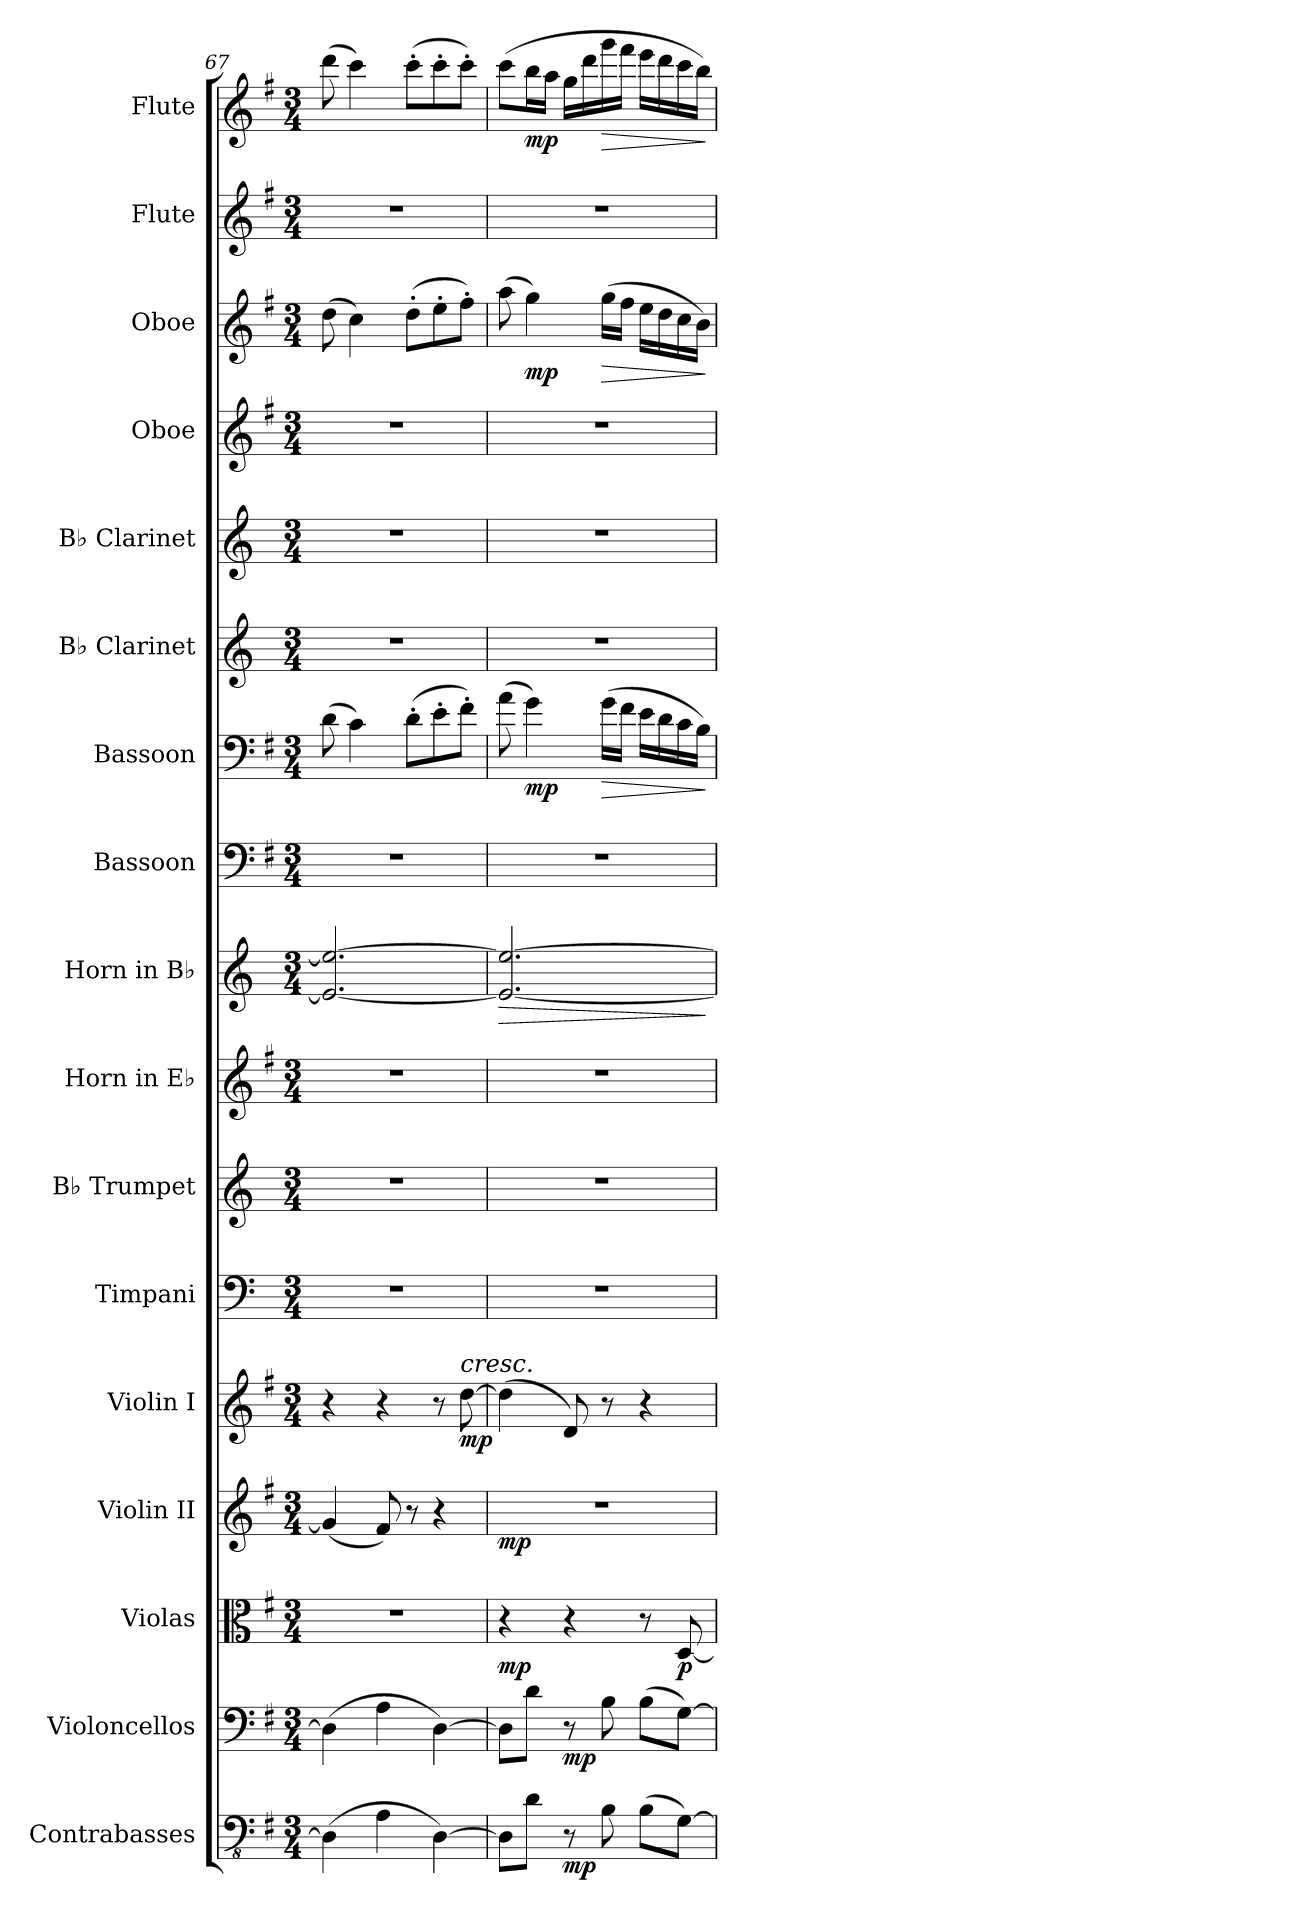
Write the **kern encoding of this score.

**kern	**dynam	**kern	**dynam	**kern	**dynam	**kern	**dynam	**kern	**dynam	**kern	**kern	**kern	**kern	**dynam	**kern	**kern	**dynam	**kern	**kern	**kern	**kern	**dynam	**kern	**kern	**dynam
*part17	*part17	*part16	*part16	*part15	*part15	*part14	*part14	*part13	*part13	*part12	*part11	*part10	*part9	*part9	*part8	*part7	*part7	*part6	*part5	*part4	*part3	*part3	*part2	*part1	*part1
*staff17	*staff17	*staff16	*staff16	*staff15	*staff15	*staff14	*staff14	*staff13	*staff13	*staff12	*staff11	*staff10	*staff9	*staff9	*staff8	*staff7	*staff7	*staff6	*staff5	*staff4	*staff3	*staff3	*staff2	*staff1	*staff1
*I"Contrabasses	*	*I"Violoncellos	*	*I"Violas	*	*I"Violin II	*	*I"Violin I	*	*I"Timpani	*I"B♭ Trumpet	*I"Horn in E♭	*I"Horn in B♭	*	*I"Bassoon	*I"Bassoon	*	*I"B♭ Clarinet	*I"B♭ Clarinet	*I"Oboe	*I"Oboe	*	*I"Flute	*I"Flute	*
*I'Cbs.	*	*I'Vcs.	*	*I'Vlas.	*	*I'Vln II.	*	*I'Vln I.	*	*I'Timp.	*I'B♭ Tpt.	*	*	*	*I'Bsn.	*I'Bsn.	*	*I'B♭ Cl.	*I'B♭ Cl.	*I'Ob.	*I'Ob.	*	*I'Fl.	*I'Fl.	*
*clefFv4	*	*clefF4	*	*clefC3	*	*clefG2	*	*clefG2	*	*clefF4	*clefG2	*clefG2	*clefG2	*	*clefF4	*clefF4	*	*clefG2	*clefG2	*clefG2	*clefG2	*	*clefG2	*clefG2	*
*	*	*	*	*	*	*	*	*	*	*	*ITrd1c2	*ITrd5c9	*ITrd1c2	*	*	*	*	*ITrd1c2	*ITrd1c2	*	*	*	*	*	*
*k[f#]	*	*k[f#]	*	*k[f#]	*	*k[f#]	*	*k[f#]	*	*k[]	*k[b-e-]	*k[b-e-]	*k[b-e-]	*	*k[f#]	*k[f#]	*	*k[b-e-]	*k[b-e-]	*k[f#]	*k[f#]	*	*k[f#]	*k[f#]	*
*M3/4	*	*M3/4	*	*M3/4	*	*M3/4	*	*M3/4	*	*M3/4	*M3/4	*M3/4	*M3/4	*	*M3/4	*M3/4	*	*M3/4	*M3/4	*M3/4	*M3/4	*	*M3/4	*M3/4	*
=67	=67	=67	=67	=67	=67	=67	=67	=67	=67	=67	=67	=67	=67	=67	=67	=67	=67	=67	=67	=67	=67	=67	=67	=67	=67
(4DD\]	.	(4D\]	.	2.r	.	(4g/]	.	4r	.	2.r	2.r	2.r	2.d/_ 2.dd/_	.	2.r	(8d\	.	2.r	2.r	2.r	(8dd\	.	2.r	(8ddd\	.
.	.	.	.	.	.	.	.	.	.	.	.	.	.	.	.	4c\)	.	.	.	.	4cc\)	.	.	4ccc\)	.
4AA\	.	4A\	.	.	.	8f#/)	.	4r	.	.	.	.	.	.	.	.	.	.	.	.	.	.	.	.	.
.	.	.	.	.	.	8r	.	.	.	.	.	.	.	.	.	(8d'\L	.	.	.	.	(8dd'\L	.	.	(8ccc'\L	.
[4DD\)	.	[4D\)	.	.	.	4r	.	8r	.	.	.	.	.	.	.	8e'\	.	.	.	.	8ee'\	.	.	8ccc'\	.
!	!	!	!	!	!	!	!	!LO:TX:a:i:t=cresc.	!	!	!	!	!	!	!	!	!	!	!	!	!	!	!	!	!
!	!	!	!	!	!	!	!	!	!LO:DY:b	!	!	!	!	!	!	!	!	!	!	!	!	!	!	!	!
.	.	.	.	.	.	.	.	[8dd\	mp	.	.	.	.	.	.	8f#'\J)	.	.	.	.	8ff#'\J)	.	.	8ccc'\J)	.
=68	=68	=68	=68	=68	=68	=68	=68	=68	=68	=68	=68	=68	=68	=68	=68	=68	=68	=68	=68	=68	=68	=68	=68	=68	=68
!	!	!	!	!	!LO:DY:b	!	!LO:DY:b	!	!	!	!	!	!	!LO:HP:b	!	!	!	!	!	!	!	!	!	!	!
8DD\L]	.	8D\L]	.	4r	mp	2.r	mp	(4dd\]	.	2.r	2.r	2.r	2.d/_ 2.dd/_	>	2.r	(8a\	.	2.r	2.r	2.r	(8aa\	.	2.r	(8ccc\L	.
!	!	!	!	!	!	!	!	!	!	!	!	!	!	!	!	!	!LO:DY:b	!	!	!	!	!LO:DY:b	!	!	!LO:DY:b
8D\J	.	8d\J	.	.	.	.	.	.	.	.	.	.	.	.	.	4g\)	mp	.	.	.	4gg\)	mp	.	16bb\L	mp
.	.	.	.	.	.	.	.	.	.	.	.	.	.	.	.	.	.	.	.	.	.	.	.	16aa\JJ	.
!	!LO:DY:b	!	!LO:DY:b	!	!	!	!	!	!	!	!	!	!	!	!	!	!	!	!	!	!	!	!	!	!
8r	mp	8r	mp	4r	.	.	.	8d/)	.	.	.	.	.	.	.	.	.	.	.	.	.	.	.	16gg\LL	.
.	.	.	.	.	.	.	.	.	.	.	.	.	.	.	.	.	.	.	.	.	.	.	.	16ddd\	.
!	!	!	!	!	!	!	!	!	!	!	!	!	!	!	!	!	!LO:HP:b	!	!	!	!	!LO:HP:b	!	!	!LO:HP:b
8BB\	.	8B\	.	.	.	.	.	8r	.	.	.	.	.	.	.	(16g\LL	>	.	.	.	(16gg\LL	>	.	16ggg\	>
.	.	.	.	.	.	.	.	.	.	.	.	.	.	.	.	16f#\JJ	.	.	.	.	16ff#\JJ	.	.	16fff#\JJ	.
(8BB\L	.	(8B\L	.	8r	.	.	.	4r	.	.	.	.	.	.	.	16e\LL	.	.	.	.	16ee\LL	.	.	16eee\LL	.
.	.	.	.	.	.	.	.	.	.	.	.	.	.	.	.	16d\	.	.	.	.	16dd\	.	.	16ddd\	.
!	!	!	!	!	!LO:DY:b	!	!	!	!	!	!	!	!	!	!	!	!	!	!	!	!	!	!	!	!
[8GG\J)	.	[8G\J)	.	[8D/	p	.	.	.	.	.	.	.	.	.	.	16c\	.	.	.	.	16cc\	.	.	16ccc\	.
.	.	.	.	.	.	.	.	.	.	.	.	.	.	.	.	16B\JJ)	.	.	.	.	16b\JJ)	.	.	16bb\JJ)	.
.	.	.	.	.	.	.	.	.	.	.	.	.	.	]	.	.	]	.	.	.	.	]	.	.	]
=	=	=	=	=	=	=	=	=	=	=	=	=	=	=	=	=	=	=	=	=	=	=	=	=	=
*-	*-	*-	*-	*-	*-	*-	*-	*-	*-	*-	*-	*-	*-	*-	*-	*-	*-	*-	*-	*-	*-	*-	*-	*-	*-
